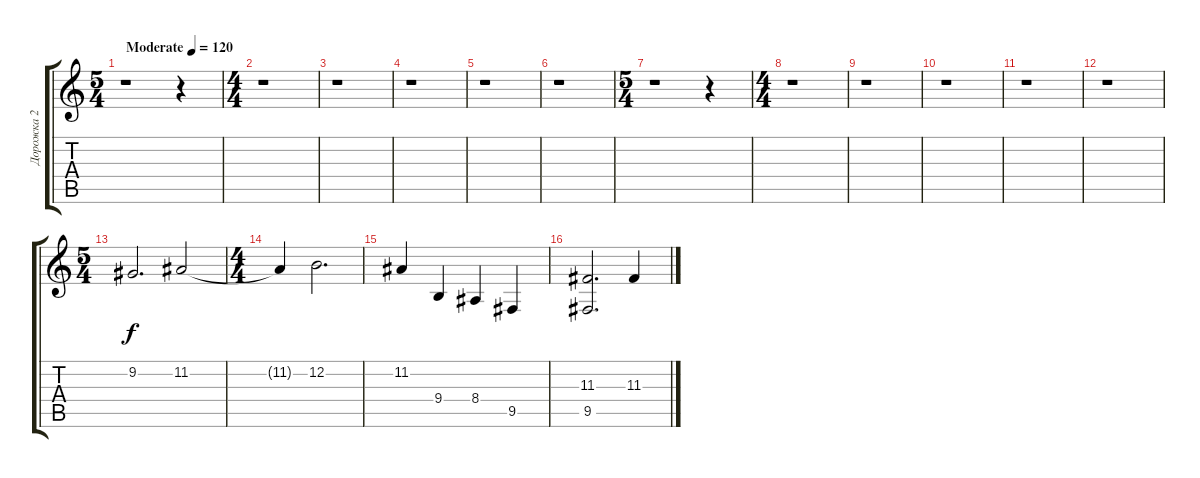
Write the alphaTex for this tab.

\track ("Дорожка 2" "Дорожка 2") {instrument choiraahs}
\staff {score tabs}
\tuning (E4 B3 G3 D3 A2 E2) {hide}
\ts (5 4)
\tempo (120 "Moderate")
\clef g2
\ks c
r.1{dy f instrument choiraahs} r.4 |
\ts (4 4)
r.1 |
r.1 |
r.1 |
r.1 |
r.1 |
\ts (5 4)
r.1 r.4 |
\ts (4 4)
r.1 |
r.1 |
r.1 |
r.1 |
r.1 |
\ts (5 4)
9.2.2{d} 11.2.2 |
\ts (4 4)
11.2{t}.4 12.2.2{d} |
11.2.4 9.4.4 8.4.4 9.5.4 |
(11.3 9.5).2{d} 11.3.4
